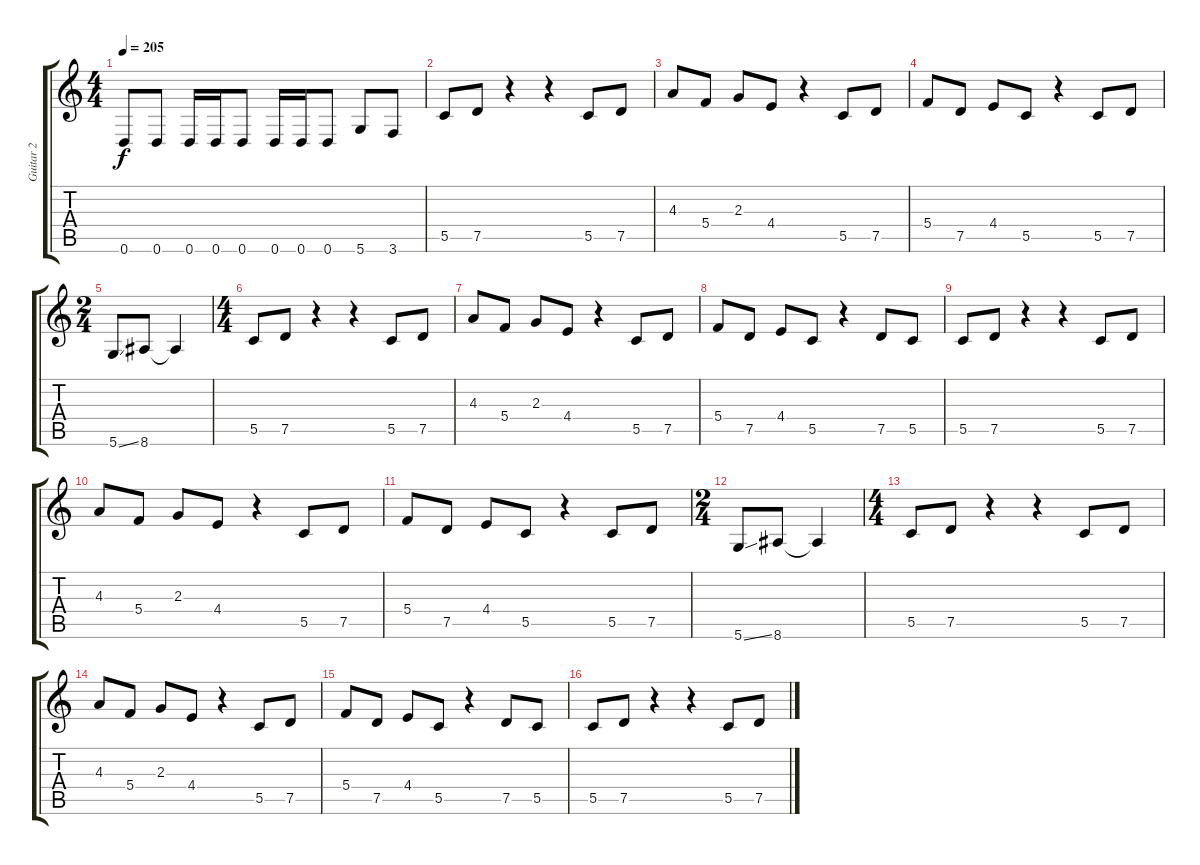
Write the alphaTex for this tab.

\track ("Guitar 2" "Guitar 2") {instrument distortionguitar}
\staff {score tabs}
\tuning (D4 A3 F3 C3 G2 D2) {hide}
\ts (4 4)
\tempo 205
\clef g2
\ks c
0.6.8{dy f} 0.6.8 0.6.16 0.6.16 0.6.8 0.6.16 0.6.16 0.6.8 5.6.8 3.6.8 |
5.5.8{balance 8} 7.5.8 r.4 r.4 5.5.8 7.5.8 |
4.3.8 5.4.8 2.3.8 4.4.8 r.4 5.5.8 7.5.8 |
5.4.8 7.5.8 4.4.8 5.5.8 r.4 5.5.8 7.5.8 |
\ts (2 4)
5.6{ss}.8 8.6.8 8.6{t}.4 |
\ts (4 4)
5.5.8 7.5.8 r.4 r.4 5.5.8 7.5.8 |
4.3.8 5.4.8 2.3.8 4.4.8 r.4 5.5.8 7.5.8 |
5.4.8 7.5.8 4.4.8 5.5.8 r.4 7.5.8 5.5.8 |
5.5.8 7.5.8 r.4 r.4 5.5.8 7.5.8 |
4.3.8 5.4.8 2.3.8 4.4.8 r.4 5.5.8 7.5.8 |
5.4.8 7.5.8 4.4.8 5.5.8 r.4 5.5.8 7.5.8 |
\ts (2 4)
5.6{ss}.8 8.6.8 8.6{t}.4 |
\ts (4 4)
5.5.8 7.5.8 r.4 r.4 5.5.8 7.5.8 |
4.3.8 5.4.8 2.3.8 4.4.8 r.4 5.5.8 7.5.8 |
5.4.8 7.5.8 4.4.8 5.5.8 r.4 7.5.8 5.5.8 |
5.5.8{volume 9 balance 8} 7.5.8 r.4 r.4 5.5.8 7.5.8
